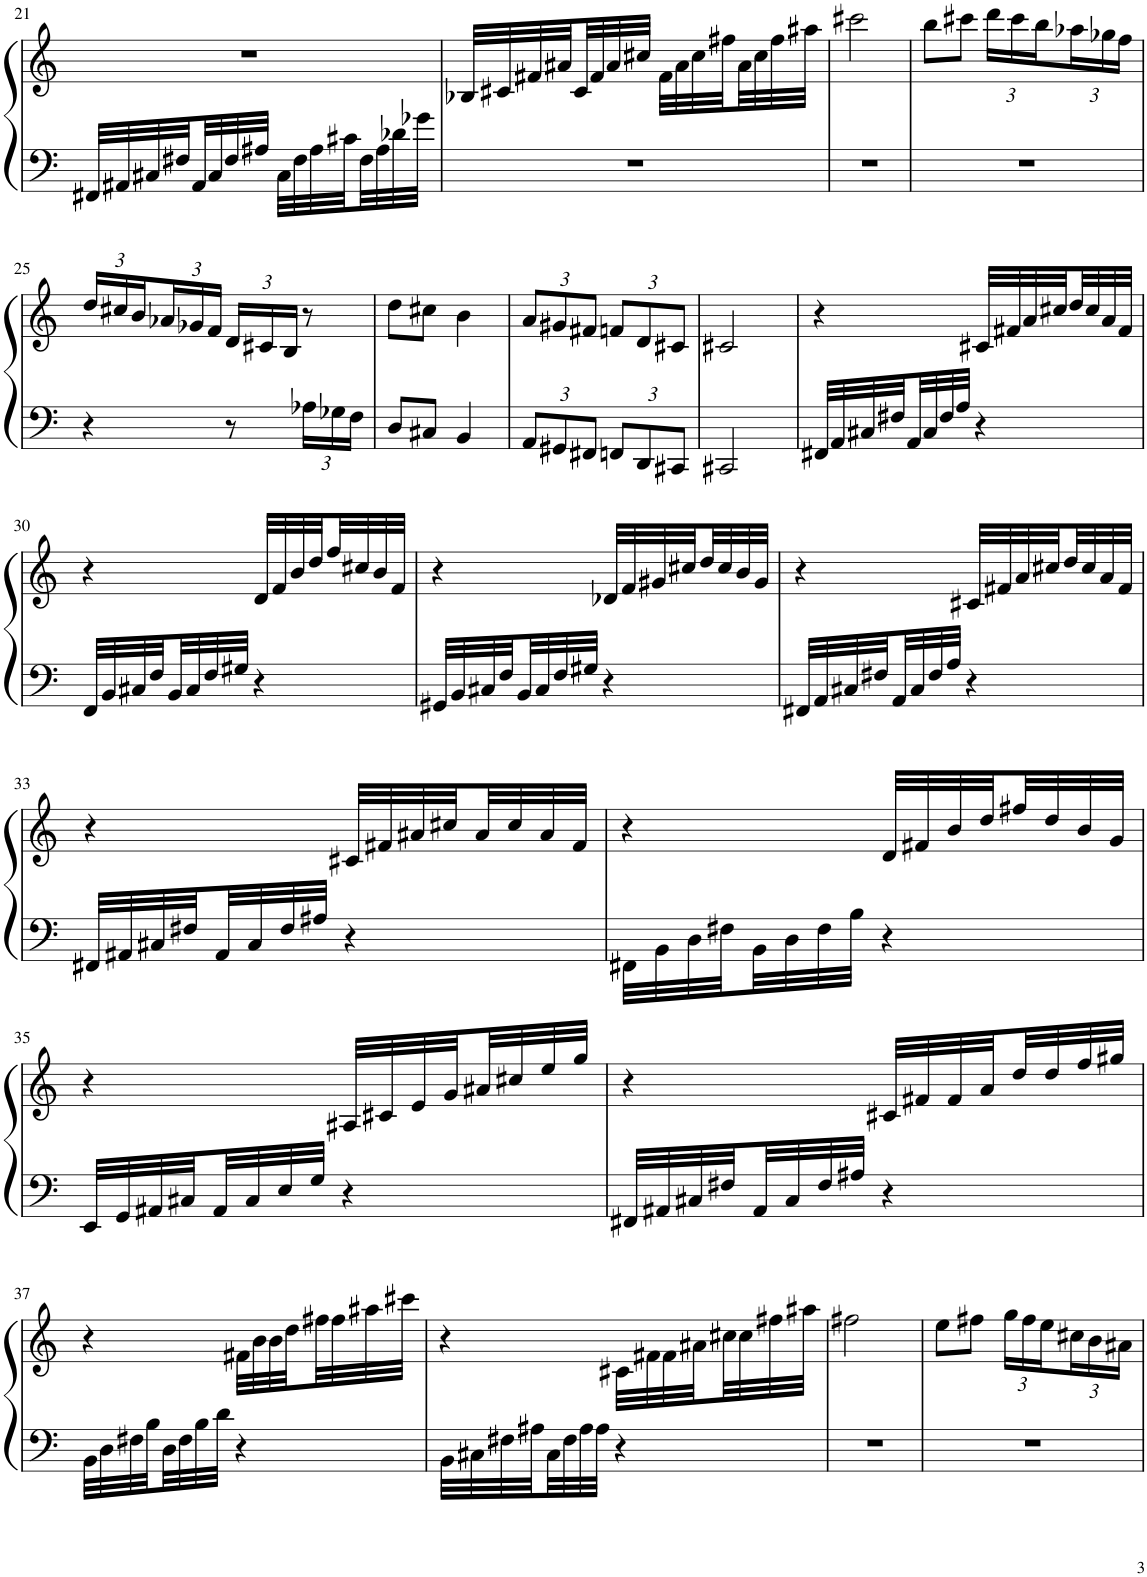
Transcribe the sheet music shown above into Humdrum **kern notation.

**kern	**kern
*part1	*part1
*staff2	*staff1
*I"Piano	*
*I'Pno.	*
!!LO:PB:g=z
*clefF4	*clefG2
*k[]	*k[]
*M2/4	*M2/4
=21	=21
32FF#X/LLL	2r
32AA#X/	.
32C#X/	.
32F#X/	.
32AA#/	.
32C#/	.
32F#/	.
32A#X/JJJ	.
32C#\LLL	.
32F#\	.
32A#\	.
32c#X\	.
32F#\	.
32A#\	.
32d-X\	.
32g-X\JJJ	.
=22	=22
2r	32B-X/LLL
.	32c#X/
.	32f#X/
.	32a#X/
.	32c#/
.	32f#/
.	32a#/
.	32cc#X/JJJ
.	32f#\LLL
.	32a#\
.	32cc#\
.	32ff#X\
.	32a#\
.	32cc#\
.	32ff#\
.	32aa#X\JJJ
=23	=23
2r	2ccc#X\
=24	=24
2r	8bb\L
.	8ccc#X\J
*	*Xbrackettup
.	24ddd\LL
.	24ccc#\
.	24bb\
.	24aa-X\
.	24gg-X\
.	24ff\JJ
!!LO:LB:g=z
=25	=25
4r	24dd/LL
.	24cc#X/
.	24b/
.	24a-X/
.	24g-X/
.	24f/JJ
8r	24d/LL
.	24c#X/
.	24B/JJ
*Xbrackettup	*
24A-X\LL	8r
24G-X\	.
24F\JJ	.
=26	=26
8D/L	8dd\L
8C#X/J	8cc#X\J
4BB/	4b\
=27	=27
12AA/L	12a/L
12GG#X/	12g#X/
12FF#X/J	12f#X/J
12FFn/L	12fn/L
12DD/	12d/
12CC#X/J	12c#X/J
=28	=28
2CC#X/	2c#X/
=29	=29
32FF#X/LLL	4r
32AA/	.
32C#X/	.
32F#X/	.
32AA/	.
32C#/	.
32F#/	.
32A/JJJ	.
4r	32c#X/LLL
.	32f#X/
.	32a/
.	32cc#X/
.	32dd/
.	32cc#/
.	32a/
.	32f#/JJJ
!!LO:LB:g=z
=30	=30
32FF/LLL	4r
32BB/	.
32C#X/	.
32F/	.
32BB/	.
32C#/	.
32F/	.
32G#X/JJJ	.
4r	32d/LLL
.	32f/
.	32b/
.	32dd/
.	32ff/
.	32cc#X/
.	32b/
.	32f/JJJ
=31	=31
32GG#X/LLL	4r
32BB/	.
32C#X/	.
32F/	.
32BB/	.
32C#/	.
32F/	.
32G#X/JJJ	.
4r	32d-X/LLL
.	32f/
.	32g#X/
.	32cc#X/
.	32dd/
.	32cc#/
.	32b/
.	32g#/JJJ
=32	=32
32FF#X/LLL	4r
32AA/	.
32C#X/	.
32F#X/	.
32AA/	.
32C#/	.
32F#/	.
32A/JJJ	.
4r	32c#X/LLL
.	32f#X/
.	32a/
.	32cc#X/
.	32dd/
.	32cc#/
.	32a/
.	32f#/JJJ
!!LO:LB:g=z
=33	=33
32FF#X/LLL	4r
32AA#X/	.
32C#X/	.
32F#X/	.
32AA#/	.
32C#/	.
32F#/	.
32A#X/JJJ	.
4r	32c#X/LLL
.	32f#X/
.	32a#X/
.	32cc#X/
.	32a#/
.	32cc#/
.	32a#/
.	32f#/JJJ
=34	=34
32FF#X\LLL	4r
32BB\	.
32D\	.
32F#X\	.
32BB\	.
32D\	.
32F#\	.
32B\JJJ	.
4r	32d/LLL
.	32f#X/
.	32b/
.	32dd/
.	32ff#X/
.	32dd/
.	32b/
.	32g/JJJ
!!LO:LB:g=z
=35	=35
32EE/LLL	4r
32GG/	.
32AA#X/	.
32C#X/	.
32AA#/	.
32C#/	.
32E/	.
32G/JJJ	.
4r	32A#X/LLL
.	32c#X/
.	32e/
.	32g/
.	32a#X/
.	32cc#X/
.	32ee/
.	32gg/JJJ
=36	=36
32FF#X/LLL	4r
32AA#X/	.
32C#X/	.
32F#X/	.
32AA#/	.
32C#/	.
32F#/	.
32A#X/JJJ	.
4r	32c#X/LLL
.	32f#X/
.	32f#/
.	32a/
.	32dd/
.	32dd/
.	32ff/
.	32gg#X/JJJ
!!LO:LB:g=z
=37	=37
32BB\LLL	4r
32D\	.
32F#X\	.
32B\	.
32D\	.
32F#\	.
32B\	.
32d\JJJ	.
4r	32f#X\LLL
.	32b\
.	32b\
.	32dd\
.	32ff#X\
.	32ff#\
.	32aa#X\
.	32ccc#X\JJJ
=38	=38
32BB\LLL	4r
32C#X\	.
32F#X\	.
32A#X\	.
32C#\	.
32F#\	.
32A#\	.
32A#\JJJ	.
4r	32c#X\LLL
.	32f#X\
.	32f#\
.	32a#X\
.	32cc#X\
.	32cc#\
.	32ff#X\
.	32aa#X\JJJ
=39	=39
2r	2ff#X\
=40	=40
2r	8ee\L
.	8ff#X\J
.	24gg\LL
.	24ff#\
.	24ee\
.	24cc#X\
.	24b\
.	24a#X\JJ
=	=
*-	*-
